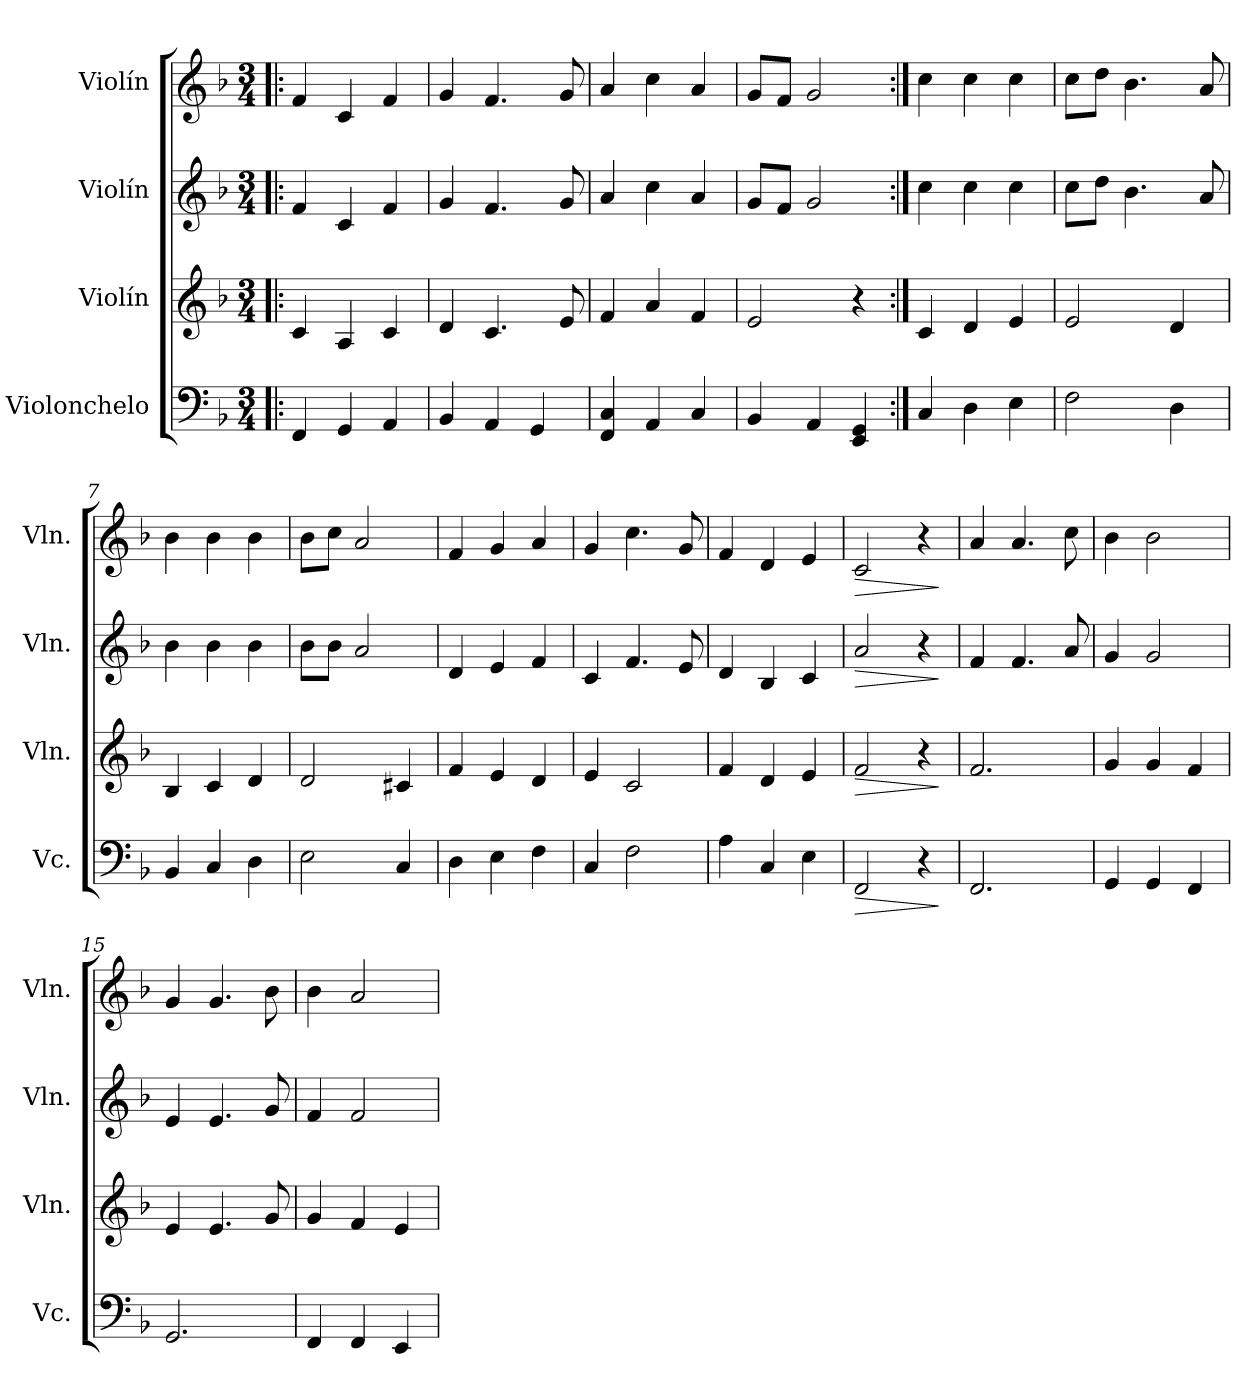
**kern	**dynam	**kern	**dynam	**kern	**dynam	**kern	**dynam
*part4	*part4	*part3	*part3	*part2	*part2	*part1	*part1
*staff4	*staff4	*staff3	*staff3	*staff2	*staff2	*staff1	*staff1
*I"Violonchelo	*	*I"Violín	*	*I"Violín	*	*I"Violín	*
*I'Vc.	*	*I'Vln.	*	*I'Vln.	*	*I'Vln.	*
*clefF4	*	*clefG2	*	*clefG2	*	*clefG2	*
*k[b-]	*	*k[b-]	*	*k[b-]	*	*k[b-]	*
*M3/4	*	*M3/4	*	*M3/4	*	*M3/4	*
*MM80	*	*MM80	*	*MM80	*	*MM80	*
=1!|:	=1!|:	=1!|:	=1!|:	=1!|:	=1!|:	=1!|:	=1!|:
4FF/	.	4c/	.	4f/	.	4f/	.
4GG/	.	4A/	.	4c/	.	4c/	.
4AA/	.	4c/	.	4f/	.	4f/	.
=2	=2	=2	=2	=2	=2	=2	=2
4BB-/	.	4d/	.	4g/	.	4g/	.
4AA/	.	4.c/	.	4.f/	.	4.f/	.
4GG/	.	.	.	.	.	.	.
.	.	8e/	.	8g/	.	8g/	.
=3	=3	=3	=3	=3	=3	=3	=3
4FF/ 4C/	.	4f/	.	4a/	.	4a/	.
4AA/	.	4a/	.	4cc\	.	4cc\	.
4C/	.	4f/	.	4a/	.	4a/	.
=4	=4	=4	=4	=4	=4	=4	=4
4BB-/	.	2e/	.	8g/L	.	8g/L	.
.	.	.	.	8f/J	.	8f/J	.
4AA/	.	.	.	2g/	.	2g/	.
4EE/ 4GG/	.	4r	.	.	.	.	.
=5:|!	=5:|!	=5:|!	=5:|!	=5:|!	=5:|!	=5:|!	=5:|!
4C/	.	4c/	.	4cc\	.	4cc\	.
4D\	.	4d/	.	4cc\	.	4cc\	.
4E\	.	4e/	.	4cc\	.	4cc\	.
=6	=6	=6	=6	=6	=6	=6	=6
2F\	.	2e/	.	8cc\L	.	8cc\L	.
.	.	.	.	8dd\J	.	8dd\J	.
.	.	.	.	4.b-\	.	4.b-\	.
4D\	.	4d/	.	.	.	.	.
.	.	.	.	8a/	.	8a/	.
=7	=7	=7	=7	=7	=7	=7	=7
4BB-/	.	4B-/	.	4b-\	.	4b-\	.
4C/	.	4c/	.	4b-\	.	4b-\	.
4D\	.	4d/	.	4b-\	.	4b-\	.
!!LO:LB:g=z
=8	=8	=8	=8	=8	=8	=8	=8
2E\	.	2d/	.	8b-\L	.	8b-\L	.
.	.	.	.	8b-\J	.	8cc\J	.
.	.	.	.	2a/	.	2a/	.
4C/	.	4c#X/	.	.	.	.	.
=9	=9	=9	=9	=9	=9	=9	=9
4D\	.	4f/	.	4d/	.	4f/	.
4E\	.	4e/	.	4e/	.	4g/	.
4F\	.	4d/	.	4f/	.	4a/	.
=10	=10	=10	=10	=10	=10	=10	=10
4C/	.	4e/	.	4c/	.	4g/	.
2F\	.	2c/	.	4.f/	.	4.cc\	.
.	.	.	.	8e/	.	8g/	.
=11	=11	=11	=11	=11	=11	=11	=11
4A\	.	4f/	.	4d/	.	4f/	.
4C/	.	4d/	.	4B-/	.	4d/	.
4E\	.	4e/	.	4c/	.	4e/	.
=12	=12	=12	=12	=12	=12	=12	=12
!	!LO:HP:b	!	!LO:HP:b	!	!LO:HP:b	!	!LO:HP:b
2FF/	>	2f/	>	2a/	>	2c/	>
4r	.	4r	.	4r	.	4r	.
.	]	.	]	.	]	.	]
=13	=13	=13	=13	=13	=13	=13	=13
2.FF/	.	2.f/	.	4f/	.	4a/	.
.	.	.	.	4.f/	.	4.a/	.
.	.	.	.	8a/	.	8cc\	.
=14	=14	=14	=14	=14	=14	=14	=14
4GG/	.	4g/	.	4g/	.	4b-\	.
4GG/	.	4g/	.	2g/	.	2b-\	.
4FF/	.	4f/	.	.	.	.	.
=15	=15	=15	=15	=15	=15	=15	=15
2.GG/	.	4e/	.	4e/	.	4g/	.
.	.	4.e/	.	4.e/	.	4.g/	.
.	.	8g/	.	8g/	.	8b-\	.
=16	=16	=16	=16	=16	=16	=16	=16
4FF/	.	4g/	.	4f/	.	4b-\	.
4FF/	.	4f/	.	2f/	.	2a/	.
4EE/	.	4e/	.	.	.	.	.
=	=	=	=	=	=	=	=
*-	*-	*-	*-	*-	*-	*-	*-
